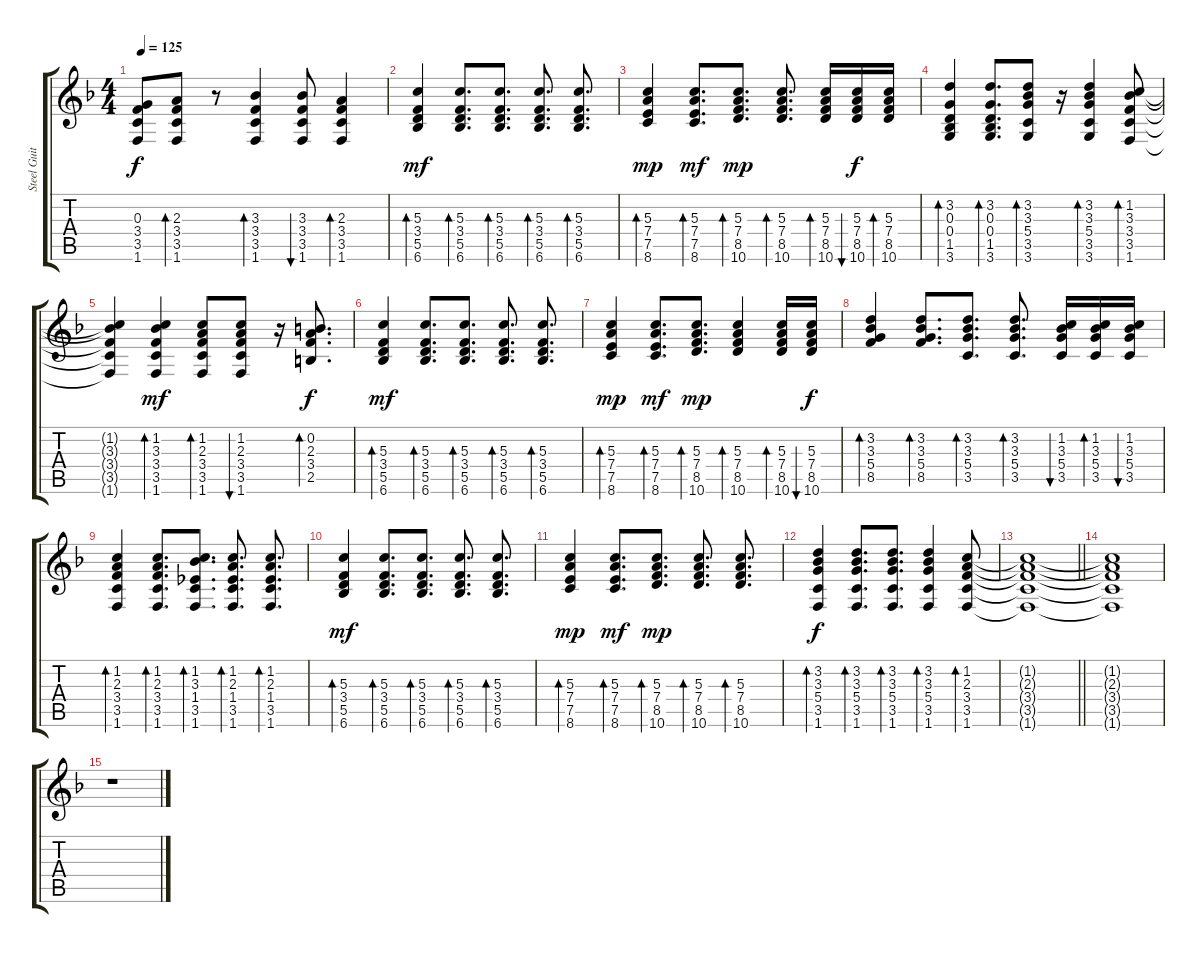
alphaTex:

\track ("Steel Guitar" "Steel Guit") {instrument acousticguitarsteel}
\staff {score tabs}
\tuning (E4 B3 G3 D3 A2 E2) {hide}
\ts (4 4)
\tempo 125
\clef g2
\ks f
(0.3{t} 3.4{t} 3.5{t} 1.6{t}).8{dy f} (2.3 3.4 3.5 1.6).8{bd 60} r.8 (3.3 3.4 3.5 1.6).4{bd 60} (3.3 3.4 3.5 1.6).8{bu 60} (2.3 3.4 3.5 1.6).4{bd 60} |
(5.3 3.4 5.5 6.6).4{bd 60 dy mf} (5.3 3.4 5.5 6.6).8{d bd 60} (5.3 3.4 5.5 6.6).8{d bd 60} (5.3 3.4 5.5 6.6).8{d bd 60} (5.3 3.4 5.5 6.6).8{d bd 60} |
(5.3 7.4 7.5 8.6).4{bd 60 dy mp} (5.3 7.4 7.5 8.6).8{d bd 60 dy mf} (5.3 7.4 8.5 10.6).8{d bd 60 dy mp} (5.3 7.4 8.5 10.6).8{d bd 60} (5.3 7.4 8.5 10.6).16{bd 60} (5.3 7.4 8.5 10.6).16{bu 60 dy f} (5.3 7.4 8.5 10.6).16{bd 60} |
(3.2 0.3 0.4 1.5 3.6).4{bd 60} (3.2 0.3 0.4 1.5 3.6).8{d bd 60} (3.2 3.3 5.4 3.5 3.6).8{bd 60} r.16 (3.2 3.3 5.4 3.5 3.6).4{bd 60} (1.2 3.3 3.4 3.5 1.6).8{bd 60} |
(1.2{t} 3.3{t} 3.4{t} 3.5{t} 1.6{t}).4 (1.2 3.3 3.4 3.5 1.6).4{bd 60 dy mf} (1.2 2.3 3.4 3.5 1.6).8{bd 60} (1.2 2.3 3.4 3.5 1.6).8{bu 60} r.16 (0.2 2.3 3.4 2.5).8{d bd 60 dy f} |
(5.3 3.4 5.5 6.6).4{bd 60 dy mf} (5.3 3.4 5.5 6.6).8{d bd 60} (5.3 3.4 5.5 6.6).8{d bd 60} (5.3 3.4 5.5 6.6).8{d bd 60} (5.3 3.4 5.5 6.6).8{d bd 60} |
(5.3 7.4 7.5 8.6).4{bd 60 dy mp} (5.3 7.4 7.5 8.6).8{d bd 60 dy mf} (5.3 7.4 8.5 10.6).8{d bd 60 dy mp} (5.3 7.4 8.5 10.6).4{bd 60} (5.3 7.4 8.5 10.6).16{bd 60} (5.3 7.4 8.5 10.6).16{bu 60 dy f} |
(3.2 3.3 5.4 8.5).4{bd 60} (3.2 3.3 5.4 8.5).8{d bd 60} (3.2 3.3 5.4 3.5).8{d bd 60} (3.2 3.3 5.4 3.5).8{d bd 60} (1.2 3.3 5.4 3.5).16{bu 60} (1.2 3.3 5.4 3.5).16{bd 60} (1.2 3.3 5.4 3.5).16{bu 60} |
(1.2 2.3 3.4 3.5 1.6).4{bd 60} (1.2 2.3 3.4 3.5 1.6).8{d bd 60} (1.2 3.3 1.4 3.5 1.6).8{d bd 60} (1.2 2.3 1.4 3.5 1.6).8{d bd 60} (1.2 2.3 1.4 3.5 1.6).8{d bd 60} |
(5.3 3.4 5.5 6.6).4{bd 60 dy mf} (5.3 3.4 5.5 6.6).8{d bd 60} (5.3 3.4 5.5 6.6).8{d bd 60} (5.3 3.4 5.5 6.6).8{d bd 60} (5.3 3.4 5.5 6.6).8{d bd 60} |
(5.3 7.4 7.5 8.6).4{bd 60 dy mp} (5.3 7.4 7.5 8.6).8{d bd 60 dy mf} (5.3 7.4 8.5 10.6).8{d bd 60 dy mp} (5.3 7.4 8.5 10.6).8{d bd 60} (5.3 7.4 8.5 10.6).8{d bd 60} |
(3.2 3.3 5.4 3.5 1.6).4{bd 60 dy f} (3.2 3.3 5.4 3.5 1.6).8{d bd 60} (3.2 3.3 5.4 3.5 1.6).8{d bd 60} (3.2 3.3 5.4 3.5 1.6).4{bd 60} (1.2 2.3 3.4 3.5 1.6).8{bd 60} |
\barLineRight lightlight
(1.2{t} 2.3{t} 3.4{t} 3.5{t} 1.6{t}).1{volume 0} |
(1.2{t} 2.3{t} 3.4{t} 3.5{t} 1.6{t}).1 |
r.1
